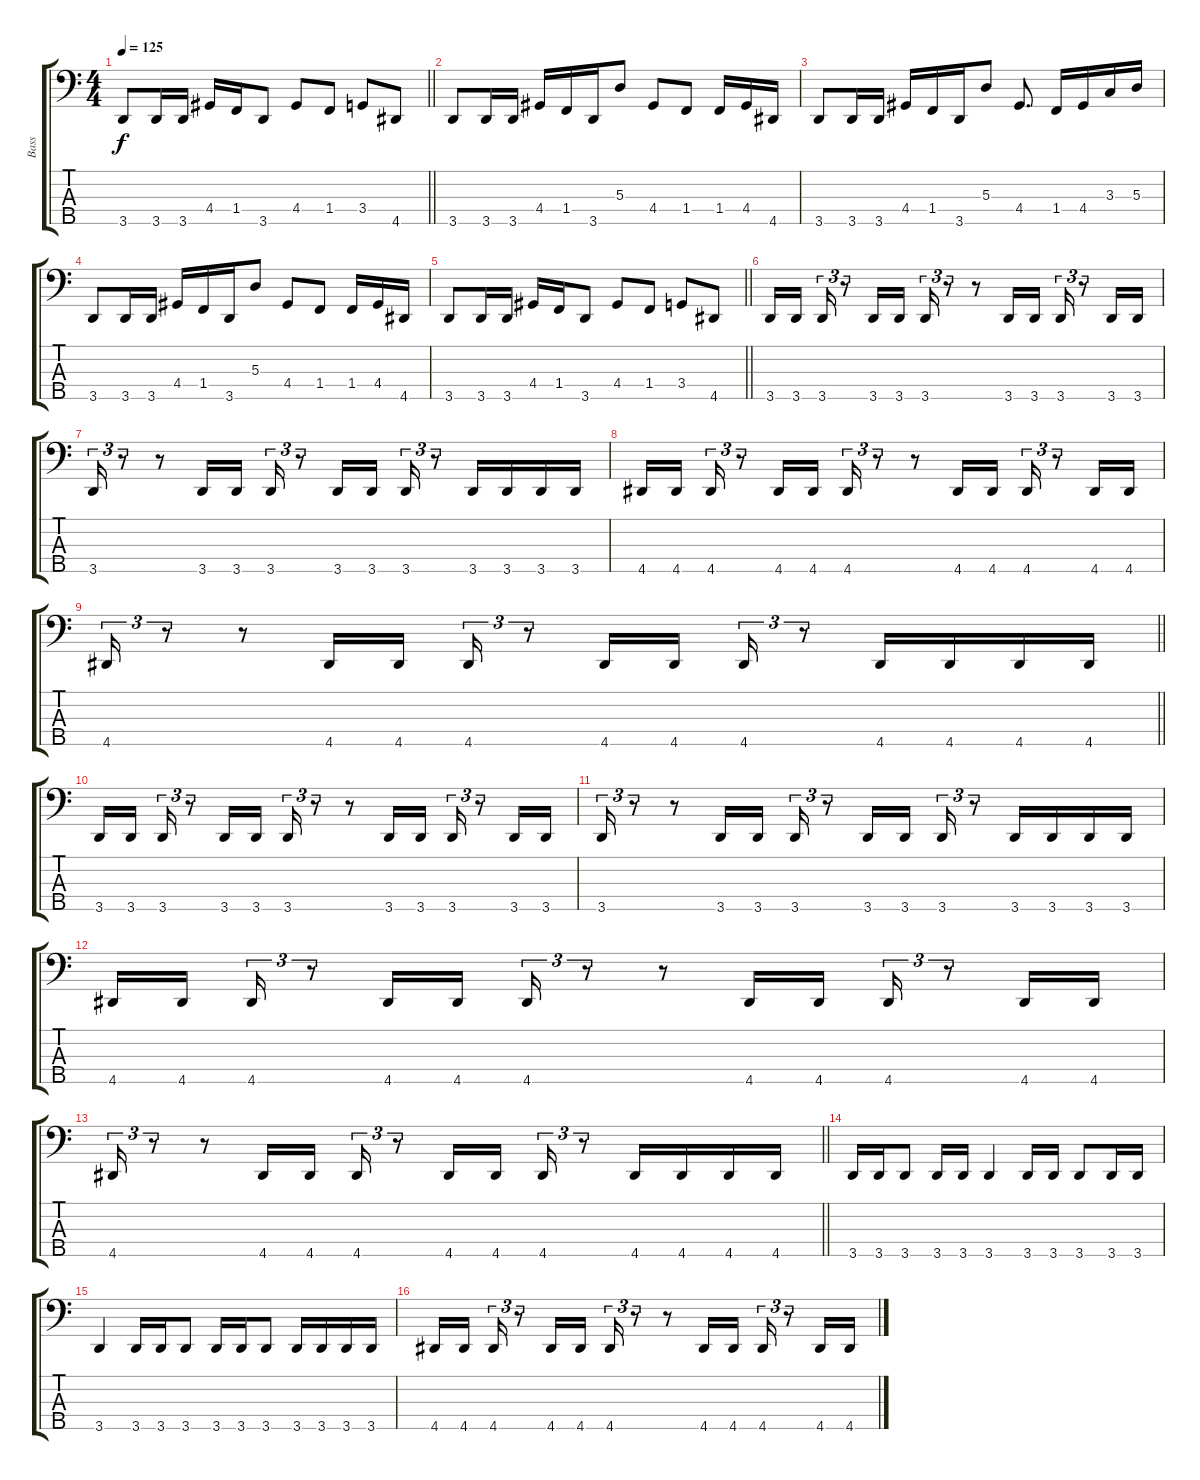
\track ("Bass" "Bass") {instrument electricbassfinger}
\staff {score tabs}
\tuning (G2 D2 A1 E1 B0) {hide}
\ts (4 4)
\tempo 125
\clef f4
\barLineRight lightlight
\ks c
3.5.8{dy f} 3.5.16 3.5.16 4.4.16 1.4.16 3.5.8 4.4.8 1.4.8 3.4.8 4.5.8 |
3.5.8 3.5.16 3.5.16 4.4.16 1.4.16 3.5.16 5.3.8 4.4.8 1.4.8 1.4.16 4.4.16 4.5.16 |
3.5.8 3.5.16 3.5.16 4.4.16 1.4.16 3.5.16 5.3.8 4.4.8{d} 1.4.16 4.4.16 3.3.16 5.3.16 |
3.5.8 3.5.16 3.5.16 4.4.16 1.4.16 3.5.16 5.3.8 4.4.8 1.4.8 1.4.16 4.4.16 4.5.16 |
\barLineRight lightlight
3.5.8 3.5.16 3.5.16 4.4.16 1.4.16 3.5.8 4.4.8 1.4.8 3.4.8 4.5.8 |
\section ("" "")
3.5.16 3.5.16{beam splitsecondary} 3.5.16{tu (3 2)} r.8{tu (3 2)} 3.5.16 3.5.16{beam splitsecondary} 3.5.16{tu (3 2)} r.8{tu (3 2)} r.8 3.5.16 3.5.16 3.5.16{tu (3 2)} r.8{tu (3 2)} 3.5.16 3.5.16 |
3.5.16{tu (3 2)} r.8{tu (3 2)} r.8 3.5.16 3.5.16{beam splitsecondary} 3.5.16{tu (3 2)} r.8{tu (3 2)} 3.5.16 3.5.16{beam splitsecondary} 3.5.16{tu (3 2)} r.8{tu (3 2)} 3.5.16 3.5.16 3.5.16 3.5.16 |
4.5.16 4.5.16{beam splitsecondary} 4.5.16{tu (3 2)} r.8{tu (3 2)} 4.5.16 4.5.16{beam splitsecondary} 4.5.16{tu (3 2)} r.8{tu (3 2)} r.8 4.5.16 4.5.16 4.5.16{tu (3 2)} r.8{tu (3 2)} 4.5.16 4.5.16 |
\barLineRight lightlight
4.5.16{tu (3 2)} r.8{tu (3 2)} r.8 4.5.16 4.5.16{beam splitsecondary} 4.5.16{tu (3 2)} r.8{tu (3 2)} 4.5.16 4.5.16{beam splitsecondary} 4.5.16{tu (3 2)} r.8{tu (3 2)} 4.5.16 4.5.16 4.5.16 4.5.16 |
3.5.16 3.5.16{beam splitsecondary} 3.5.16{tu (3 2)} r.8{tu (3 2)} 3.5.16 3.5.16{beam splitsecondary} 3.5.16{tu (3 2)} r.8{tu (3 2)} r.8 3.5.16 3.5.16 3.5.16{tu (3 2)} r.8{tu (3 2)} 3.5.16 3.5.16 |
3.5.16{tu (3 2)} r.8{tu (3 2)} r.8 3.5.16 3.5.16{beam splitsecondary} 3.5.16{tu (3 2)} r.8{tu (3 2)} 3.5.16 3.5.16{beam splitsecondary} 3.5.16{tu (3 2)} r.8{tu (3 2)} 3.5.16 3.5.16 3.5.16 3.5.16 |
4.5.16 4.5.16{beam splitsecondary} 4.5.16{tu (3 2)} r.8{tu (3 2)} 4.5.16 4.5.16{beam splitsecondary} 4.5.16{tu (3 2)} r.8{tu (3 2)} r.8 4.5.16 4.5.16 4.5.16{tu (3 2)} r.8{tu (3 2)} 4.5.16 4.5.16 |
\barLineRight lightlight
4.5.16{tu (3 2)} r.8{tu (3 2)} r.8 4.5.16 4.5.16{beam splitsecondary} 4.5.16{tu (3 2)} r.8{tu (3 2)} 4.5.16 4.5.16{beam splitsecondary} 4.5.16{tu (3 2)} r.8{tu (3 2)} 4.5.16 4.5.16 4.5.16 4.5.16 |
3.5.16 3.5.16 3.5.8 3.5.16 3.5.16 3.5.4 3.5.16 3.5.16 3.5.8 3.5.16 3.5.16 |
3.5.4 3.5.16 3.5.16 3.5.8 3.5.16 3.5.16 3.5.8 3.5.16 3.5.16 3.5.16 3.5.16 |
4.5.16 4.5.16{beam splitsecondary} 4.5.16{tu (3 2)} r.8{tu (3 2)} 4.5.16 4.5.16{beam splitsecondary} 4.5.16{tu (3 2)} r.8{tu (3 2)} r.8 4.5.16 4.5.16 4.5.16{tu (3 2)} r.8{tu (3 2)} 4.5.16 4.5.16
